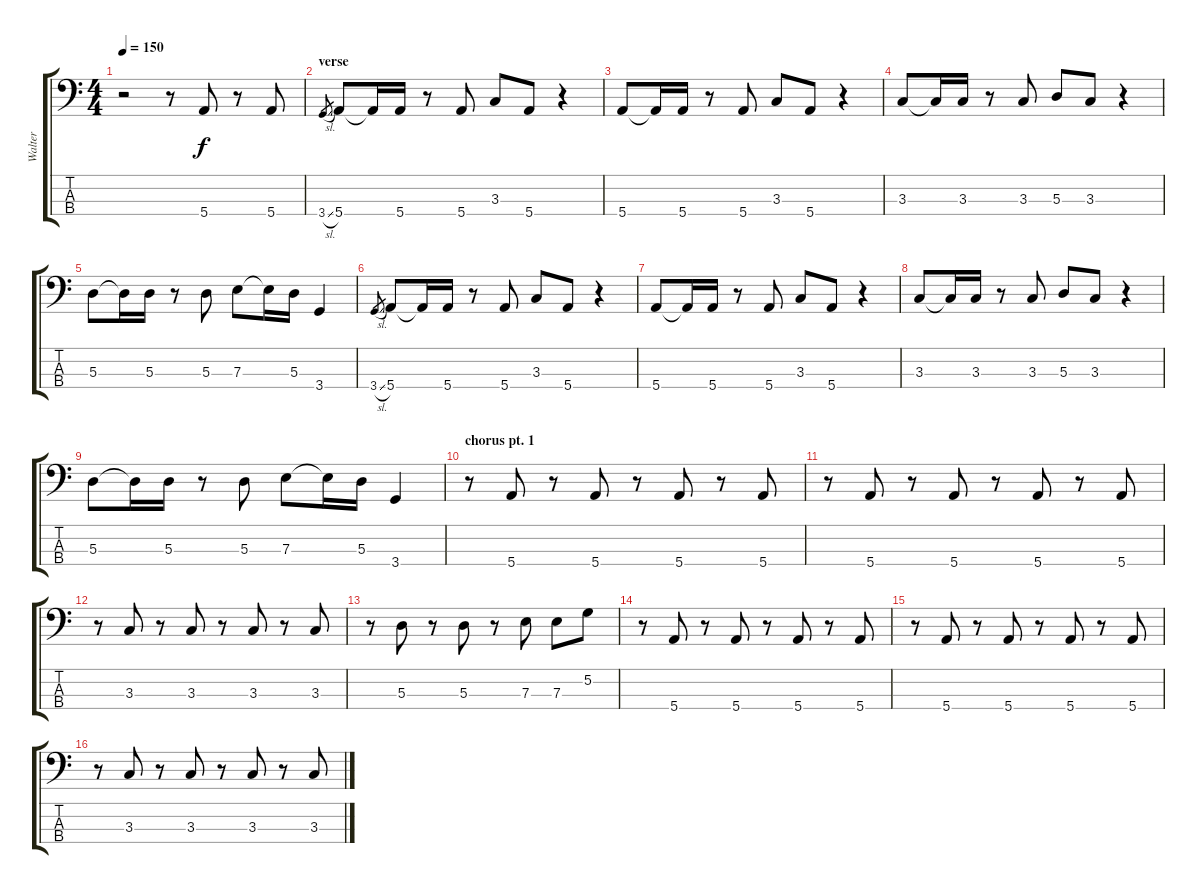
\track ("Walter" "Walter") {instrument electricbasspick}
\staff {score tabs}
\tuning (G2 D2 A1 E1) {hide}
\ts (4 4)
\tempo 150
\clef f4
\ks c
r.2{dy f} r.8 5.4.8 r.8 5.4.8 |
\section ("" "verse")
3.4{sl}.8{gr} 5.4.8 5.4{t}.16 5.4.16 r.8 5.4.8 3.3.8 5.4.8 r.4 |
5.4.8 5.4{t}.16 5.4.16 r.8 5.4.8 3.3.8 5.4.8 r.4 |
3.3.8 3.3{t}.16 3.3.16 r.8 3.3.8 5.3.8 3.3.8 r.4 |
5.3.8 5.3{t}.16 5.3.16 r.8 5.3.8 7.3.8 7.3{t}.16 5.3.16 3.4.4 |
3.4{sl}.8{gr} 5.4.8 5.4{t}.16 5.4.16 r.8 5.4.8 3.3.8 5.4.8 r.4 |
5.4.8 5.4{t}.16 5.4.16 r.8 5.4.8 3.3.8 5.4.8 r.4 |
3.3.8 3.3{t}.16 3.3.16 r.8 3.3.8 5.3.8 3.3.8 r.4 |
5.3.8 5.3{t}.16 5.3.16 r.8 5.3.8 7.3.8 7.3{t}.16 5.3.16 3.4.4 |
\section ("" "chorus pt. 1")
r.8 5.4.8 r.8 5.4.8 r.8 5.4.8 r.8 5.4.8 |
r.8 5.4.8 r.8 5.4.8 r.8 5.4.8 r.8 5.4.8 |
r.8 3.3.8 r.8 3.3.8 r.8 3.3.8 r.8 3.3.8 |
r.8 5.3.8 r.8 5.3.8 r.8 7.3.8 7.3.8 5.2.8 |
r.8 5.4.8 r.8 5.4.8 r.8 5.4.8 r.8 5.4.8 |
r.8 5.4.8 r.8 5.4.8 r.8 5.4.8 r.8 5.4.8 |
r.8 3.3.8 r.8 3.3.8 r.8 3.3.8 r.8 3.3.8
